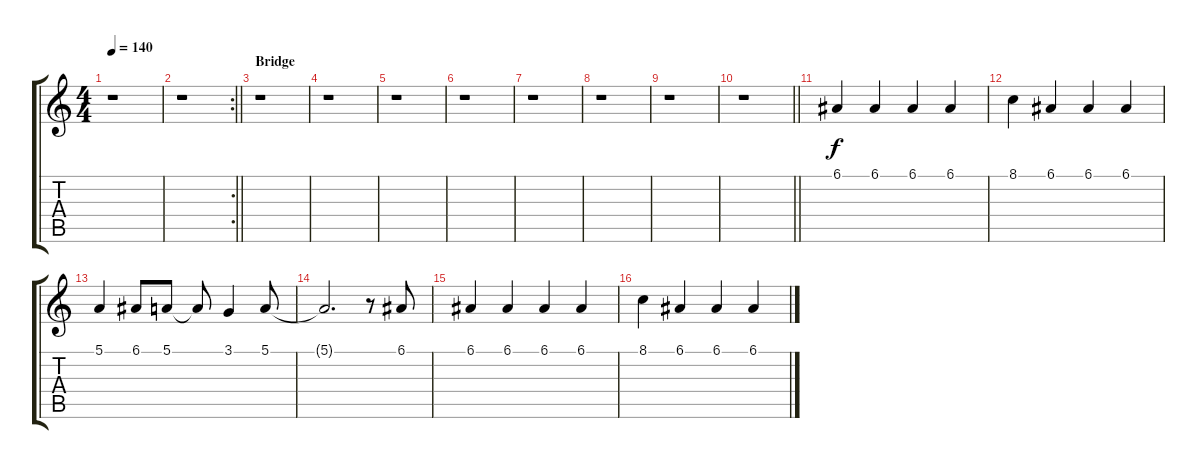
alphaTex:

\track "" {instrument tenorsax}
\staff {score tabs}
\tuning (E4 B3 G3 D3 A2 D2) {hide}
\ts (4 4)
\tempo 140
\clef g2
\ks c
r.1{dy f} |
\rc 2
\barLineRight lightlight
r.1 |
\section ("" "Bridge")
r.1 |
r.1 |
r.1 |
r.1 |
r.1 |
r.1 |
r.1 |
\barLineRight lightlight
r.1 |
6.1.4 6.1.4 6.1.4 6.1.4 |
8.1.4 6.1.4 6.1.4 6.1.4 |
5.1.4 6.1.8 5.1.8 5.1{t}.8 3.1.4 5.1.8 |
5.1{t}.2{d} r.8 6.1.8 |
6.1.4 6.1.4 6.1.4 6.1.4 |
8.1.4 6.1.4 6.1.4 6.1.4
